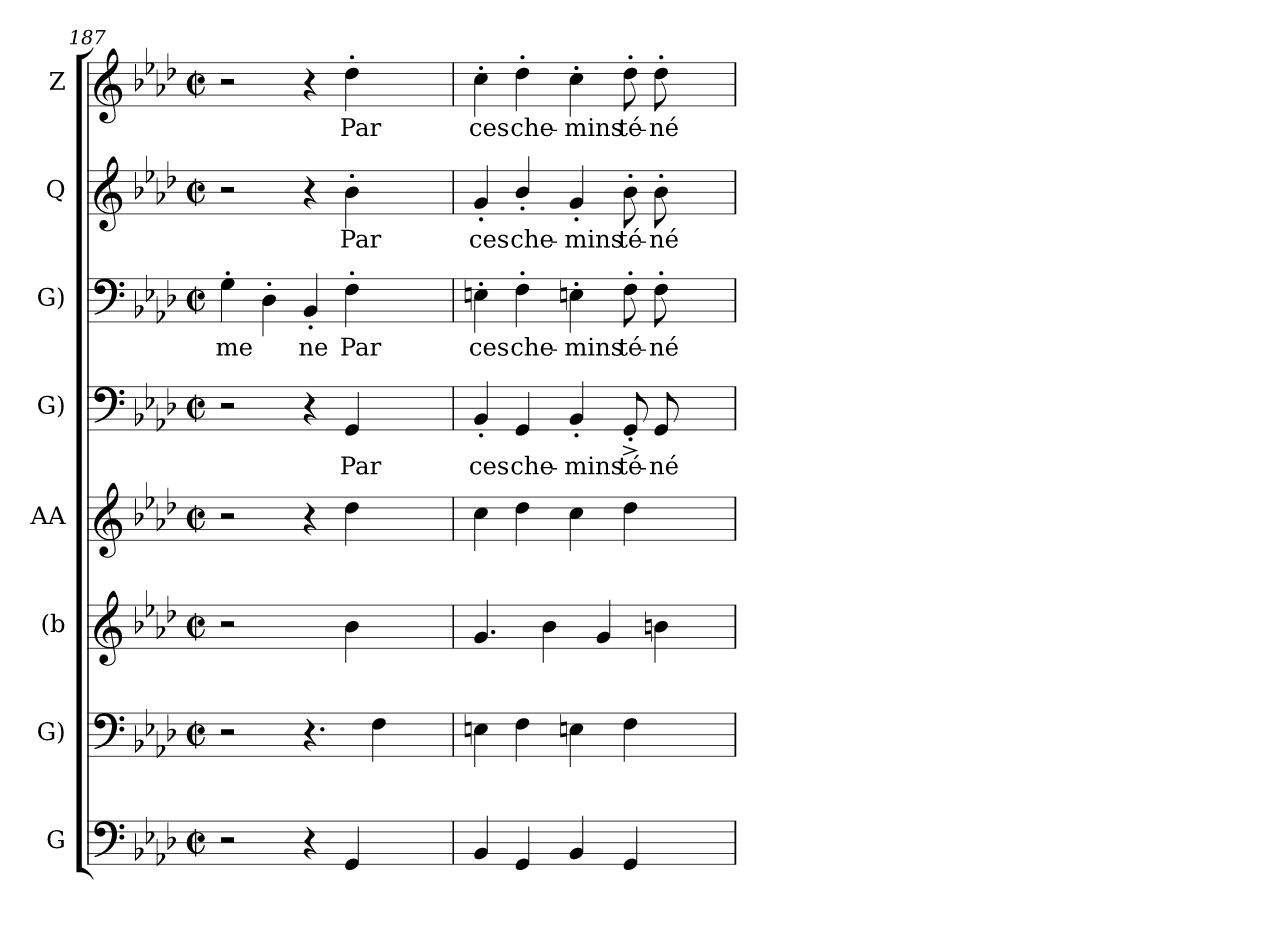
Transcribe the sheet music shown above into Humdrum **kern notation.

**kern	**kern	**kern	**kern	**kern	**text	**kern	**text	**kern	**text	**kern	**text
*part8	*part7	*part6	*part5	*part4	*part4	*part3	*part3	*part2	*part2	*part1	*part1
*staff8	*staff7	*staff6	*staff5	*staff4	*staff4	*staff3	*staff3	*staff2	*staff2	*staff1	*staff1
*I"G	*I"G)	*I"(b	*I"AA	*I"G)	*	*I"G)	*	*I"Q	*	*I"Z	*
!!LO:LB:g=z
*clefF4	*clefF4	*clefG2	*clefG2	*clefF4	*	*clefF4	*	*clefG2	*	*clefG2	*
*k[b-e-a-d-]	*k[b-e-a-d-]	*k[b-e-a-d-]	*k[b-e-a-d-]	*k[b-e-a-d-]	*	*k[b-e-a-d-]	*	*k[b-e-a-d-]	*	*k[b-e-a-d-]	*
*M2/2	*M2/2	*M2/2	*M2/2	*M2/2	*	*M2/2	*	*M2/2	*	*M2/2	*
*met(c|)	*met(c|)	*met(c|)	*met(c|)	*met(c|)	*	*met(c|)	*	*met(c|)	*	*met(c|)	*
=187	=187	=187	=187	=187	=187	=187	=187	=187	=187	=187	=187
2r	2r	2r	2r	2r	.	4G'>i\	me	2r	.	2r	.
.	.	.	.	.	.	4D-'>i\	--	.	.	.	.
4r	4.r	4ryy	4r	4r	.	4BB-'<i/	ne	4r	.	4r	.
4GGi/	.	4b-i\	4dd-i\	4GGi/	Par	4F'>i\	Par	4b-'>i\	Par	4dd-'>i\	Par
.	4Fj\	.	.	.	.	.	.	.	.	.	.
4ryy	.	4ryy	4ryy	4ryy	.	4ryy	.	4ryy	.	4ryy	.
.	8ryy	.	.	.	.	.	.	.	.	.	.
=188	=188	=188	=188	=188	=188	=188	=188	=188	=188	=188	=188
4BB-i/	4Eni\	4.gi/	4cci\	4BB-'<i/	ces	4En'>i\	ces	4g'<i/	ces	4cc'>i\	ces
4GGi/	4Fi\	.	4dd-i\	4GGi/	che-	4F'>i\	che-	4b-'<i/	che-	4dd-'>i\	che-
.	.	4b-i\	.	.	.	.	.	.	.	.	.
4BB-i/	4Eni\	.	4cci\	4BB-'<i/	mins	4En'>i\	mins	4g'<i/	mins	4cc'>i\	mins
.	.	4gi/	.	.	.	.	.	.	.	.	.
4GGi/	4Fi\	.	4dd-i\	8GG'<^<i/	té-	8F'>i\	té-	8b-'>i\	té-	8dd-'>i\	té-
.	.	4bj\	.	8GGi/	né	8F'>i\	né-	8b-'>i\	né	8dd-'>i\	né
4ryy	4ryy	.	4ryy	4ryy	.	4ryy	.	4ryy	.	4ryy	.
.	.	8ryy	.	.	.	.	.	.	.	.	.
=	=	=	=	=	=	=	=	=	=	=	=
*-	*-	*-	*-	*-	*-	*-	*-	*-	*-	*-	*-
